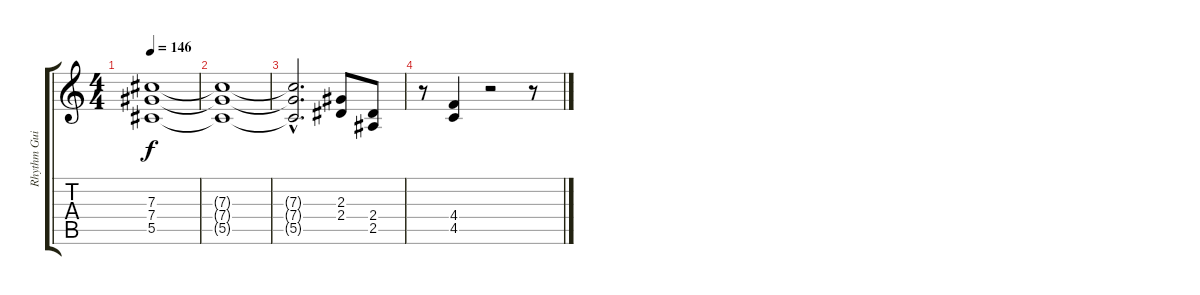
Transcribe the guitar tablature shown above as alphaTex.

\track ("Rhythm Guitar" "Rhythm Gui") {instrument distortionguitar}
\staff {score tabs}
\tuning (Eb4 Bb3 Gb3 Db3 Ab2 Eb2) {hide}
\ts (4 4)
\tempo 146
\clef g2
\ks c
(7.3{t} 7.4{t} 5.5{t}).1{dy f} |
(7.3{t} 7.4{t} 5.5{t}).1 |
(7.3{hac t} 7.4{hac t} 5.5{hac t}).2{d} (2.3 2.4).8 (2.4 2.5).8 |
r.8 (4.4 4.5).4 r.2 r.8
